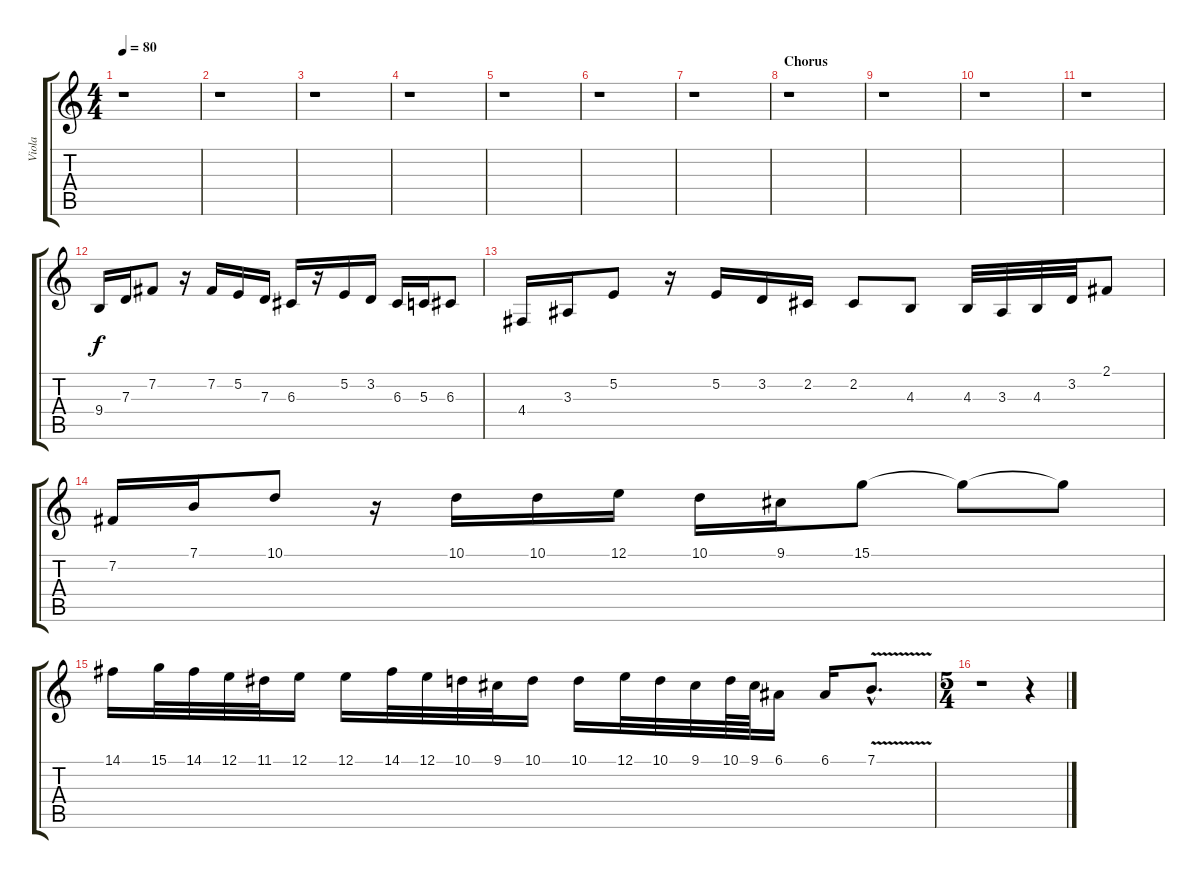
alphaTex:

\track ("Viola" "Viola") {instrument viola}
\staff {score tabs}
\tuning (E4 B3 G3 D3 A2 E2) {hide}
\ts (4 4)
\tempo 80
\clef g2
\ks c
r.1{dy f} |
r.1 |
r.1 |
r.1 |
r.1 |
r.1 |
r.1 |
\section ("" "Chorus")
r.1 |
r.1 |
r.1 |
r.1 |
9.4.16 7.3.16 7.2.8 r.16 7.2.16 5.2.16 7.3.16 6.3.16 r.16 5.2.16 3.2.16 6.3.16 5.3.16 6.3.8 |
4.4.16 3.3.16 5.2.8 r.16 5.2.16 3.2.16 2.2.16 2.2.8 4.3.8 4.3.32 3.3.32 4.3.32 3.2.32 2.1.8 |
7.2.16 7.1.16 10.1.8 r.16 10.1.16 10.1.16 12.1.16 10.1.16 9.1.16 15.1.8 15.1{t}.8 15.1{t}.8 |
14.1.16 15.1.32 14.1.32 12.1.32 11.1.32 12.1.16 12.1.16 14.1.32 12.1.32 10.1.32 9.1.32 10.1.16 10.1.16 12.1.32 10.1.32 9.1.32 10.1.64 9.1.64 6.1.16 6.1.16 7.1{v hac}.8{d} |
\ts (5 4)
r.1 r.4
